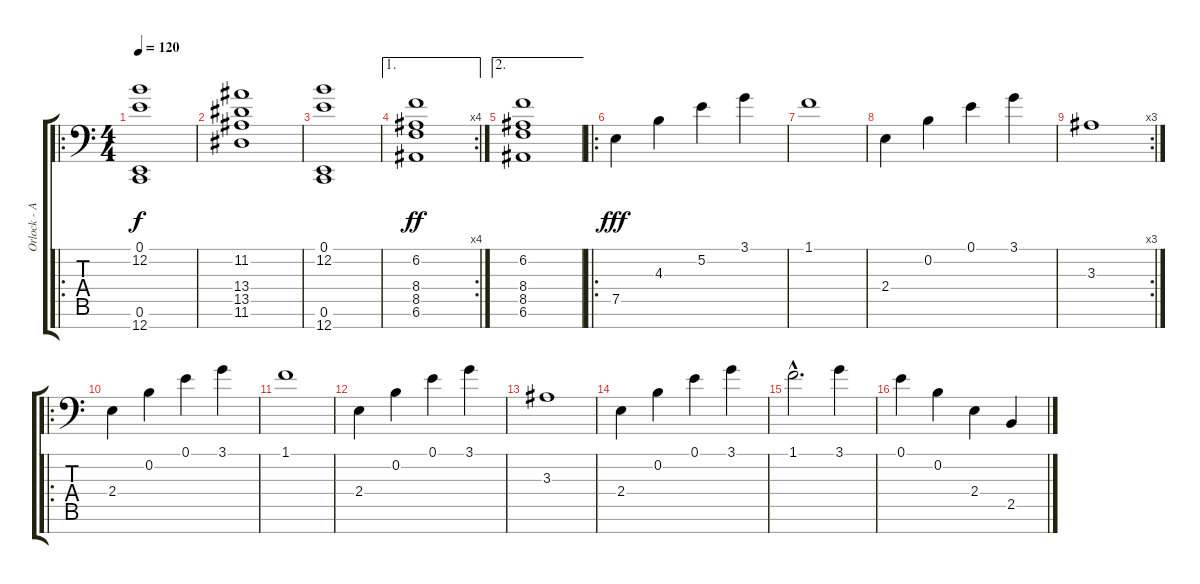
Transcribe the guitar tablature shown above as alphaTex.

\track ("Orlock - Additional Choir And Atmosphere" "Orlock - A") {instrument pad4choir}
\staff {score tabs}
\tuning (E4 B3 G3 D3 A2 E2 C-1) {hide}
\ro
\ts (4 4)
\tempo 120
\clef f4
\ks c
(0.1 12.2 0.6 12.7).1{dy f} |
(11.2 13.4 13.5 11.6).1 |
(0.1 12.2 0.6 12.7).1 |
\ae 1
\rc 4
(6.2 8.4 8.5 6.6).1{dy ff} |
\ae 2
(6.2 8.4 8.5 6.6).1 |
\ro
7.5.4{dy fff} 4.3.4 5.2.4 3.1.4 |
1.1.1 |
2.4.4 0.2.4 0.1.4 3.1.4 |
\rc 3
3.3.1 |
\ro
2.4.4 0.2.4 0.1.4 3.1.4 |
1.1.1 |
2.4.4 0.2.4 0.1.4 3.1.4 |
3.3.1 |
2.4.4 0.2.4 0.1.4 3.1.4 |
1.1{hac}.2{d} 3.1.4 |
0.1.4 0.2.4 2.4.4 2.5.4
